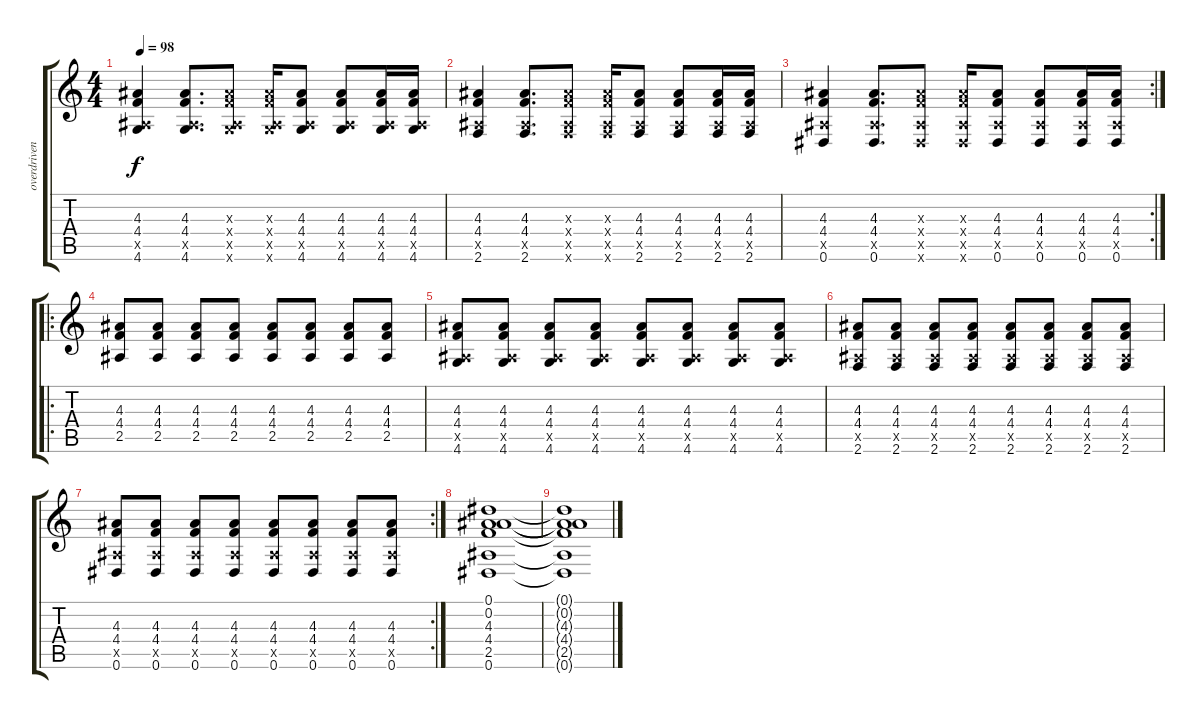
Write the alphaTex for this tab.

\track ("overdriven 1" "overdriven") {instrument overdrivenguitar}
\staff {score tabs}
\tuning (Eb4 Bb3 Gb3 Db3 Ab2 Eb2) {hide}
\ts (4 4)
\tempo 98
\clef g2
\ks c
(4.3 4.4 2.5{x} 4.6).4{dy f} (4.3 4.4 2.5{x} 4.6).8{d} (4.3{x} 4.4{x} 2.5{x} 4.6{x}).8 (4.3{x} 4.4{x} 2.5{x} 4.6{x}).16 (4.3 4.4 2.5{x} 4.6).8 (4.3 4.4 2.5{x} 4.6).8 (4.3 4.4 2.5{x} 4.6).16 (4.3 4.4 2.5{x} 4.6).16 |
(4.3 4.4 2.5{x} 2.6).4 (4.3 4.4 2.5{x} 2.6).8{d} (4.3{x} 4.4{x} 2.5{x} 2.6{x}).8 (4.3{x} 4.4{x} 2.5{x} 2.6{x}).16 (4.3 4.4 2.5{x} 2.6).8 (4.3 4.4 2.5{x} 2.6).8 (4.3 4.4 2.5{x} 2.6).16 (4.3 4.4 2.5{x} 2.6).16 |
\rc 2
(4.3 4.4 2.5{x} 0.6).4 (4.3 4.4 2.5{x} 0.6).8{d} (4.3{x} 4.4{x} 2.5{x} 0.6{x}).8 (4.3{x} 4.4{x} 2.5{x} 0.6{x}).16 (4.3 4.4 2.5{x} 0.6).8 (4.3 4.4 2.5{x} 0.6).8 (4.3 4.4 2.5{x} 0.6).16 (4.3 4.4 2.5{x} 0.6).16 |
\ro
(4.3 4.4 2.5).8 (4.3 4.4 2.5).8 (4.3 4.4 2.5).8 (4.3 4.4 2.5).8 (4.3 4.4 2.5).8 (4.3 4.4 2.5).8 (4.3 4.4 2.5).8 (4.3 4.4 2.5).8 |
(4.3 4.4 2.5{x} 4.6).8 (4.3 4.4 2.5{x} 4.6).8 (4.3 4.4 2.5{x} 4.6).8 (4.3 4.4 2.5{x} 4.6).8 (4.3 4.4 2.5{x} 4.6).8 (4.3 4.4 2.5{x} 4.6).8 (4.3 4.4 2.5{x} 4.6).8 (4.3 4.4 2.5{x} 4.6).8 |
(4.3 4.4 2.5{x} 2.6).8 (4.3 4.4 2.5{x} 2.6).8 (4.3 4.4 2.5{x} 2.6).8 (4.3 4.4 2.5{x} 2.6).8 (4.3 4.4 2.5{x} 2.6).8 (4.3 4.4 2.5{x} 2.6).8 (4.3 4.4 2.5{x} 2.6).8 (4.3 4.4 2.5{x} 2.6).8 |
\rc 2
(4.3 4.4 2.5{x} 0.6).8 (4.3 4.4 2.5{x} 0.6).8 (4.3 4.4 2.5{x} 0.6).8 (4.3 4.4 2.5{x} 0.6).8 (4.3 4.4 2.5{x} 0.6).8 (4.3 4.4 2.5{x} 0.6).8 (4.3 4.4 2.5{x} 0.6).8 (4.3 4.4 2.5{x} 0.6).8 |
(0.1 0.2 4.3 4.4 2.5 0.6).1 |
(0.1{t} 0.2{t} 4.3{t} 4.4{t} 2.5{t} 0.6{t}).1
